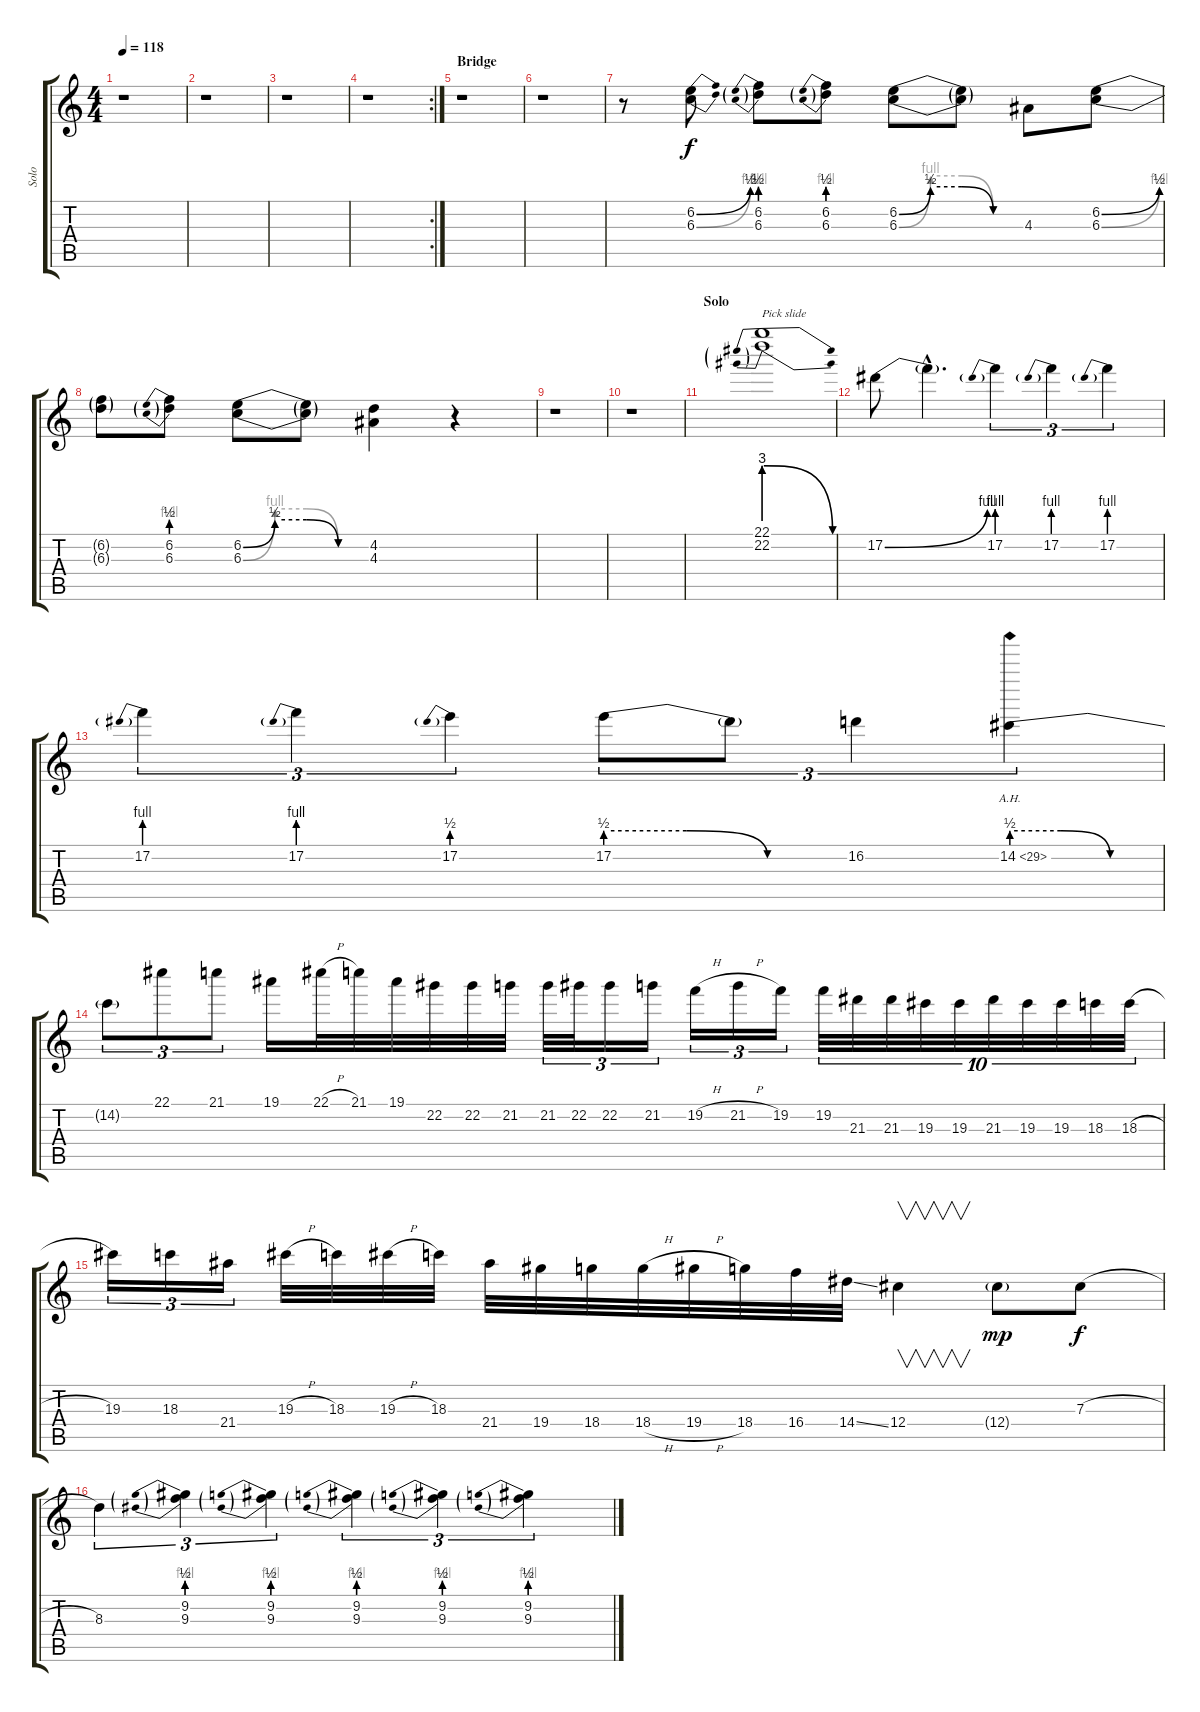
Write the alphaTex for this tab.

\track ("Solo" "Solo") {instrument distortionguitar}
\staff {score tabs}
\tuning (Eb4 Bb3 Gb3 Db3 Ab2 Eb2) {hide}
\ts (4 4)
\tempo 118
\clef g2
\ks c
r.1{dy f} |
r.1 |
r.1 |
\rc 2
r.1 |
\section ("" "Bridge")
r.1 |
r.1 |
r.8 (6.2{be (bend 0 0 60 2)} 6.3{be (bend 0 0 60 4)}).8 (6.2{be (prebend 0 2 60 2)} 6.3{be (prebend 0 4 60 4)}).8 (6.2{be (prebend 0 2 60 2)} 6.3{be (prebend 0 4 60 4)}).8 (6.2{be (custom 0 0 15 2 30 2 45 0 60 0)} 6.3{be (custom 0 0 15 4 30 4 45 0 60 0)}).8 (6.2{t} 6.3{t}).8 4.3.8 (6.2{be (bend 0 0 60 2)} 6.3{be (bend 0 0 60 4)}).8 |
(6.2{t} 6.3{t}).8 (6.2{be (prebend 0 2 60 2)} 6.3{be (prebend 0 4 60 4)}).8 (6.2{be (custom 0 0 15 2 30 2 45 0 60 0)} 6.3{be (custom 0 0 15 4 30 4 45 0 60 0)}).8 (6.2{t} 6.3{t}).8 (4.2 4.3).4 r.4 |
r.1 |
r.1 |
\section ("" "Solo")
(22.1{be (prebendrelease 0 12 60 0)} 22.2{be (prebendrelease 0 12 60 0)}).1{txt "Pick slide" volume 15} |
17.2{be (bend 0 0 60 4)}.8 17.2{hac t}.4{d} 17.2{be (prebend 0 4 60 4)}.4{tu (3 2)} 17.2{be (prebend 0 4 60 4)}.4{tu (3 2)} 17.2{be (prebend 0 4 60 4)}.4{tu (3 2)} |
17.2{be (prebend 0 4 60 4)}.4{tu (3 2)} 17.2{be (prebend 0 4 60 4)}.4{tu (3 2)} 17.2{be (prebend 0 2 60 2)}.4{tu (3 2)} 17.2{be (custom 0 2 20 2 40 0 60 0)}.8{tu (3 2)} 17.2{t}.8{tu (3 2)} 16.2.4{tu (3 2)} 14.2{be (custom 0 2 20 2 40 0 60 0) ah 15}.4{tu (3 2)} |
14.2{t}.8{tu (3 2)} 22.1.8{tu (3 2)} 21.1.8{tu (3 2)} 19.1.16 22.1{h}.32 21.1.32 19.1.32 22.2.32 22.2.32 21.2.32 21.2.32{tu (3 2)} 22.2.32{tu (3 2)} 22.2.16{tu (3 2)} 21.2.16{tu (3 2)} 19.2{h}.16{tu (3 2)} 21.2{h}.16{tu (3 2)} 19.2.16{tu (3 2)} 19.2.32{tu (10 8)} 21.3.32{tu (10 8)} 21.3.32{tu (10 8)} 19.3.32{tu (10 8)} 19.3.32{tu (10 8)} 21.3.32{tu (10 8)} 19.3.32{tu (10 8)} 19.3.32{tu (10 8)} 18.3.32{tu (10 8)} 18.3{h}.32{tu (10 8)} |
19.3.16{tu (3 2)} 18.3.16{tu (3 2)} 21.4.16{tu (3 2)} 19.3{h}.32 18.3.32 19.3{h}.32 18.3.32 21.4.32 19.4.32 18.4.32 18.4{h}.32 19.4{h}.32 18.4.32 16.4.32 14.4{ss}.32 12.4.4{v} 12.4{g}.8{dy mp} 7.3{h}.8{dy f} |
8.3.4{tu (3 2)} (9.2{be (prebend 0 2 60 2)} 9.3{be (prebend 0 4 60 4)}).4{tu (3 2)} (9.2{be (prebend 0 2 60 2)} 9.3{be (prebend 0 4 60 4)}).4{tu (3 2)} (9.2{be (prebend 0 2 60 2)} 9.3{be (prebend 0 4 60 4)}).4{tu (3 2)} (9.2{be (prebend 0 2 60 2)} 9.3{be (prebend 0 4 60 4)}).4{tu (3 2)} (9.2{be (prebend 0 2 60 2)} 9.3{be (prebend 0 4 60 4)}).4{tu (3 2)}
